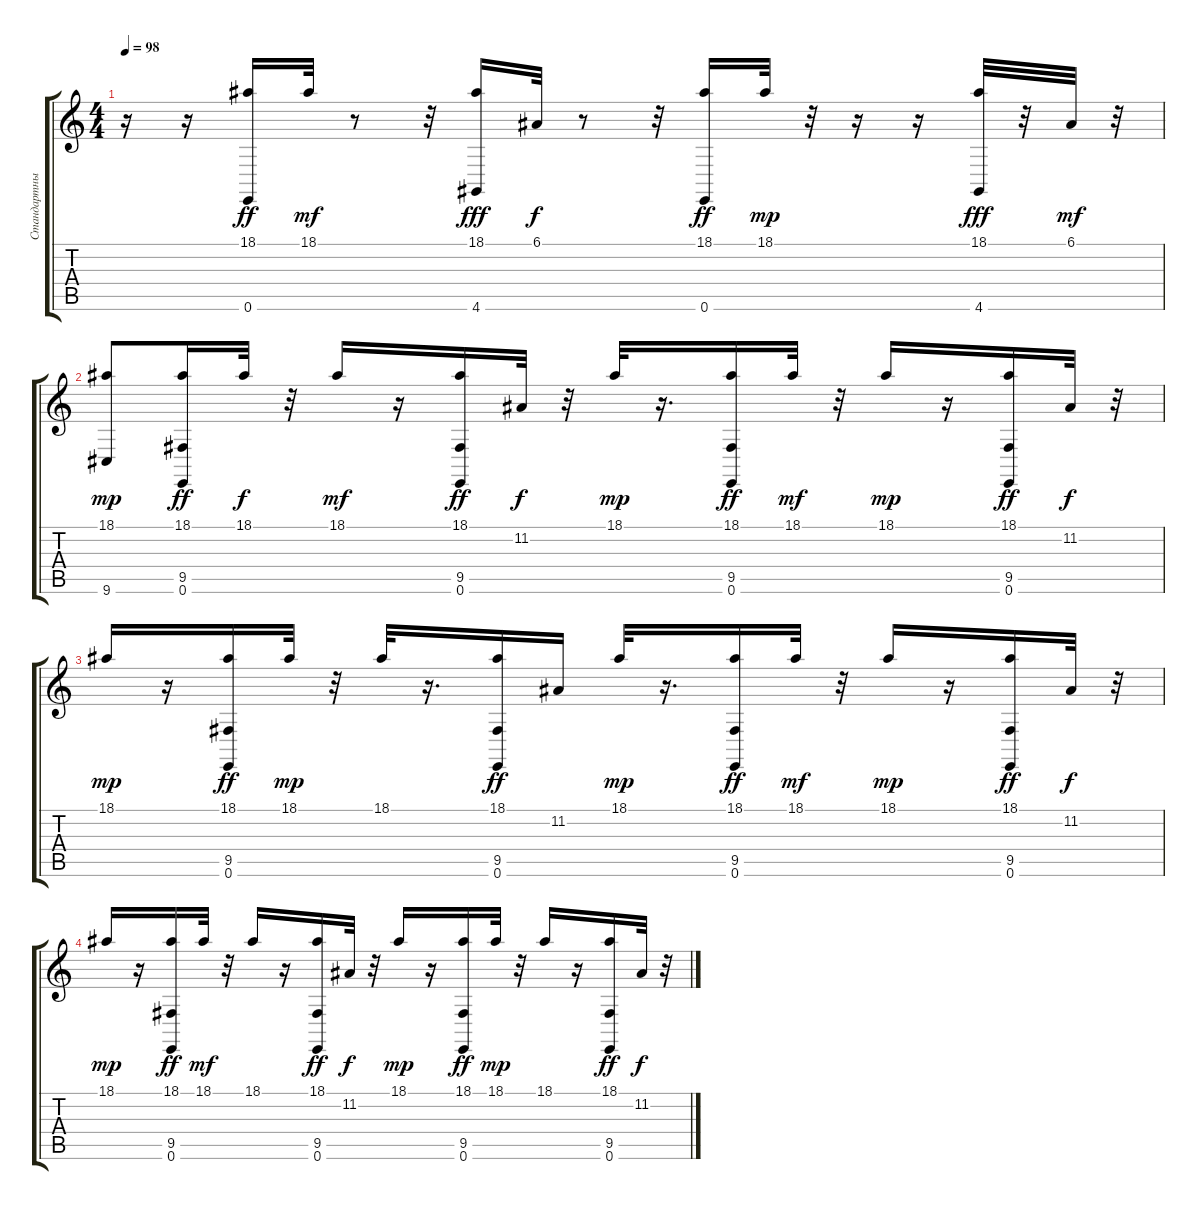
\track ("Стандартный Набор" "Стандартны") {instrument acousticgrandpiano}
\staff {score tabs}
\tuning (E4 B3 G3 D3 A2 E2) {hide}
\ts (4 4)
\tempo 98
\clef g2
\ks c
r.16{dy f} r.16 (18.1 0.6).16{dy ff} 18.1.32{dy mf} r.8 r.32 (18.1 4.6).16{dy fff} 6.1.32{dy f} r.8 r.32 (18.1 0.6).16{dy ff} 18.1.32{dy mp} r.32 r.16 r.16 (18.1 4.6).32{dy fff} r.32 6.1.32{dy mf} r.32 |
(18.1 9.6).8{dy mp} (18.1 9.5 0.6).16{dy ff} 18.1.32{dy f} r.32 18.1.16{dy mf} r.16 (18.1 9.5 0.6).16{dy ff} 11.2.32{dy f} r.32 18.1.32{dy mp} r.16{d} (18.1 9.5 0.6).16{dy ff} 18.1.32{dy mf} r.32 18.1.16{dy mp} r.16 (18.1 9.5 0.6).16{dy ff} 11.2.32{dy f} r.32 |
18.1.16{dy mp} r.16 (18.1 9.5 0.6).16{dy ff} 18.1.32{dy mp} r.32 18.1.32 r.16{d} (18.1 9.5 0.6).16{dy ff} 11.2.16 18.1.32{dy mp} r.16{d} (18.1 9.5 0.6).16{dy ff} 18.1.32{dy mf} r.32 18.1.16{dy mp} r.16 (18.1 9.5 0.6).16{dy ff} 11.2.32{dy f} r.32 |
18.1.16{dy mp} r.16 (18.1 9.5 0.6).16{dy ff} 18.1.32{dy mf} r.32 18.1.16 r.16 (18.1 9.5 0.6).16{dy ff} 11.2.32{dy f} r.32 18.1.16{dy mp} r.16 (18.1 9.5 0.6).16{dy ff} 18.1.32{dy mp} r.32 18.1.16 r.16 (18.1 9.5 0.6).16{dy ff} 11.2.32{dy f} r.32
